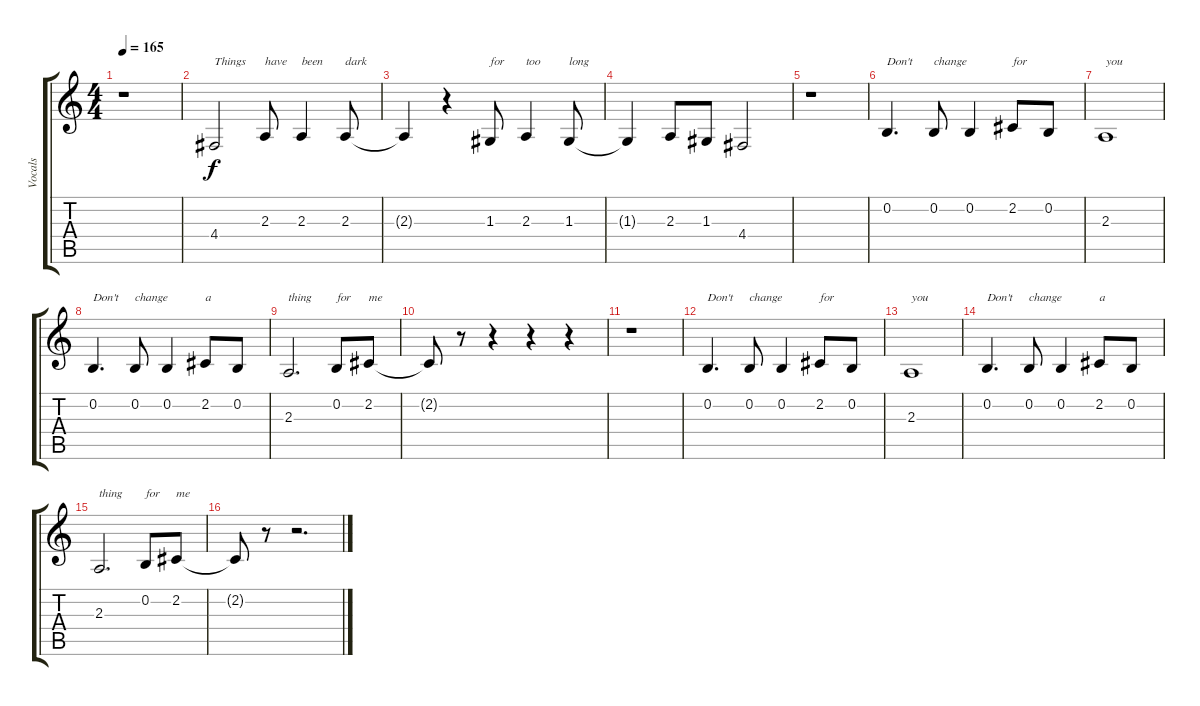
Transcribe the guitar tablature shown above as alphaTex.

\track ("Vocals" "Vocals") {instrument lead2sawtooth}
\staff {score tabs}
\tuning (E4 B3 G3 D3 A2 E2) {hide}
\ts (4 4)
\tempo 165
\clef g2
\ks c
r.1{dy f} |
4.4.2{txt "Things"} 2.3.8{txt "have"} 2.3.4{txt "been"} 2.3.8{txt "dark"} |
2.3{t}.4 r.4 1.3.8{txt "for"} 2.3.4{txt "too"} 1.3.8{txt "long"} |
1.3{t}.4 2.3.8 1.3.8 4.4.2 |
r.1 |
0.2.4{d txt "Don't"} 0.2.8{txt "change"} 0.2.4 2.2.8{txt "for"} 0.2.8 |
2.3.1{txt "you"} |
0.2.4{d txt "Don't"} 0.2.8{txt "change"} 0.2.4 2.2.8{txt "a"} 0.2.8 |
2.3.2{d txt "thing"} 0.2.8{txt "for"} 2.2.8{txt "me"} |
2.2{t}.8 r.8 r.4 r.4 r.4 |
r.1 |
0.2.4{d txt "Don't"} 0.2.8{txt "change"} 0.2.4 2.2.8{txt "for"} 0.2.8 |
2.3.1{txt "you"} |
0.2.4{d txt "Don't"} 0.2.8{txt "change"} 0.2.4 2.2.8{txt "a"} 0.2.8 |
2.3.2{d txt "thing"} 0.2.8{txt "for"} 2.2.8{txt "me"} |
2.2{t}.8 r.8 r.2{d}
